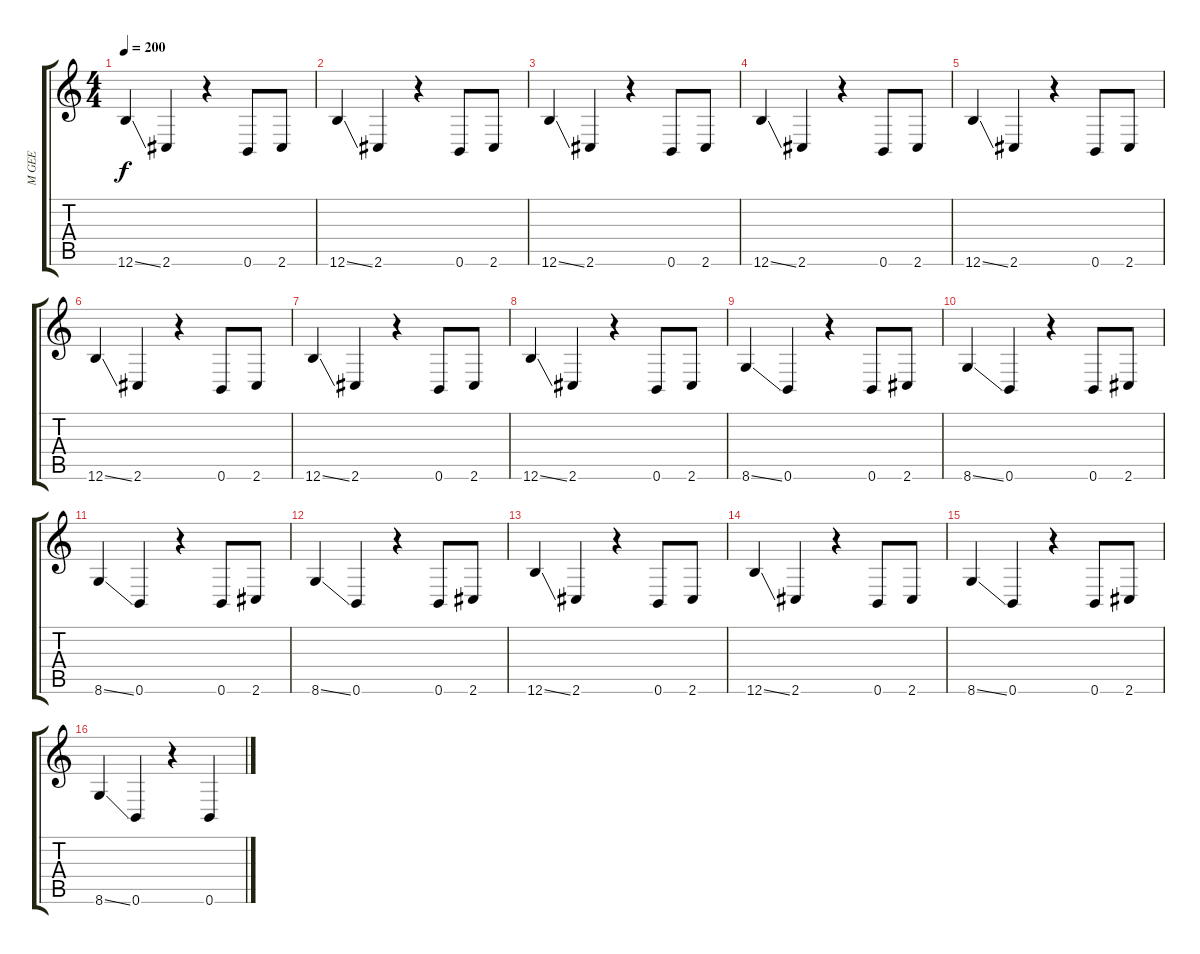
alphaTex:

\track ("M GEE" "M GEE") {instrument distortionguitar}
\staff {score tabs}
\tuning (Db4 Ab3 E3 B2 Gb2 B1) {hide}
\ts (4 4)
\tempo 200
\clef g2
\ks c
12.6{ss}.4{dy f} 2.6.4 r.4 0.6.8 2.6.8 |
12.6{ss}.4 2.6.4 r.4 0.6.8 2.6.8 |
12.6{ss}.4 2.6.4 r.4 0.6.8 2.6.8 |
12.6{ss}.4 2.6.4 r.4 0.6.8 2.6.8 |
12.6{ss}.4 2.6.4 r.4 0.6.8 2.6.8 |
12.6{ss}.4 2.6.4 r.4 0.6.8 2.6.8 |
12.6{ss}.4 2.6.4 r.4 0.6.8 2.6.8 |
12.6{ss}.4 2.6.4 r.4 0.6.8 2.6.8 |
8.6{ss}.4 0.6.4 r.4 0.6.8 2.6.8 |
8.6{ss}.4 0.6.4 r.4 0.6.8 2.6.8 |
8.6{ss}.4 0.6.4 r.4 0.6.8 2.6.8 |
8.6{ss}.4 0.6.4 r.4 0.6.8 2.6.8 |
12.6{ss}.4 2.6.4 r.4 0.6.8 2.6.8 |
12.6{ss}.4 2.6.4 r.4 0.6.8 2.6.8 |
8.6{ss}.4 0.6.4 r.4 0.6.8 2.6.8 |
8.6{ss}.4 0.6.4 r.4 0.6.4
